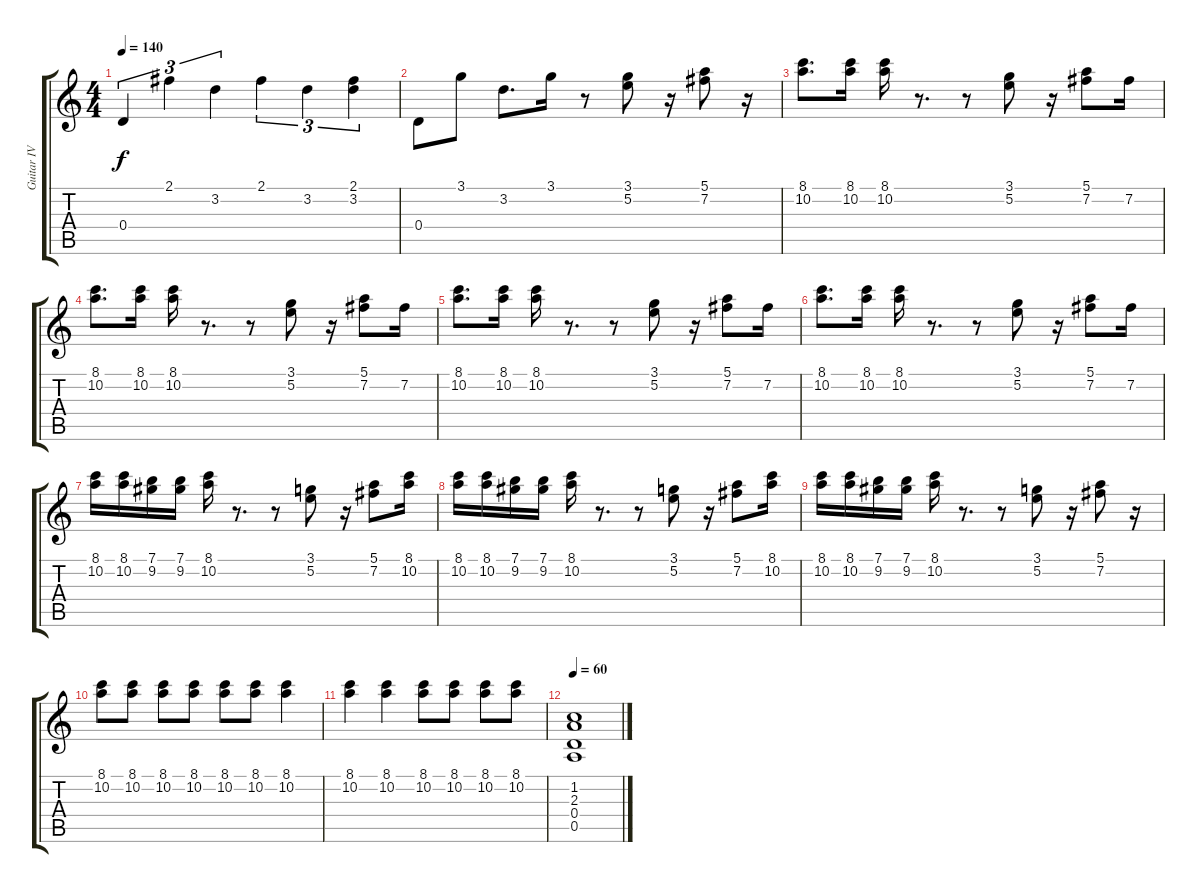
\track ("Guitar IV (12-string)" "Guitar IV ") {instrument overdrivenguitar}
\staff {score tabs}
\tuning (E4 B3 G3 D3 A2 E2) {hide}
\ts (4 4)
\tempo 140
\clef g2
\ks c
0.4.4{tu (3 2) dy f} 2.1.4{tu (3 2)} 3.2.4{tu (3 2)} 2.1.4{tu (3 2)} 3.2.4{tu (3 2)} (2.1 3.2).4{tu (3 2)} |
0.4.8 3.1.8 3.2.8{d} 3.1.16 r.8 (3.1 5.2).8 r.16 (5.1 7.2).8 r.16 |
(8.1 10.2).8{d} (8.1 10.2).16 (8.1 10.2).16 r.8{d} r.8 (3.1 5.2).8 r.16 (5.1 7.2).8 7.2.16 |
(8.1 10.2).8{d} (8.1 10.2).16 (8.1 10.2).16 r.8{d} r.8 (3.1 5.2).8 r.16 (5.1 7.2).8 7.2.16 |
(8.1 10.2).8{d} (8.1 10.2).16 (8.1 10.2).16 r.8{d} r.8 (3.1 5.2).8 r.16 (5.1 7.2).8 7.2.16 |
(8.1 10.2).8{d} (8.1 10.2).16 (8.1 10.2).16 r.8{d} r.8 (3.1 5.2).8 r.16 (5.1 7.2).8 7.2.16 |
(8.1 10.2).16 (8.1 10.2).16 (7.1 9.2).16 (7.1 9.2).16 (8.1 10.2).16 r.8{d} r.8 (3.1 5.2).8 r.16 (5.1 7.2).8 (8.1 10.2).16 |
(8.1 10.2).16 (8.1 10.2).16 (7.1 9.2).16 (7.1 9.2).16 (8.1 10.2).16 r.8{d} r.8 (3.1 5.2).8 r.16 (5.1 7.2).8 (8.1 10.2).16 |
(8.1 10.2).16 (8.1 10.2).16 (7.1 9.2).16 (7.1 9.2).16 (8.1 10.2).16 r.8{d} r.8 (3.1 5.2).8 r.16 (5.1 7.2).8 r.16 |
(8.1 10.2).8 (8.1 10.2).8 (8.1 10.2).8 (8.1 10.2).8 (8.1 10.2).8 (8.1 10.2).8 (8.1 10.2).4 |
(8.1 10.2).4 (8.1 10.2).4 (8.1 10.2).8 (8.1 10.2).8 (8.1 10.2).8 (8.1 10.2).8 |
\tempo 60
(1.2 2.3 0.4 0.5).1{volume 0}
